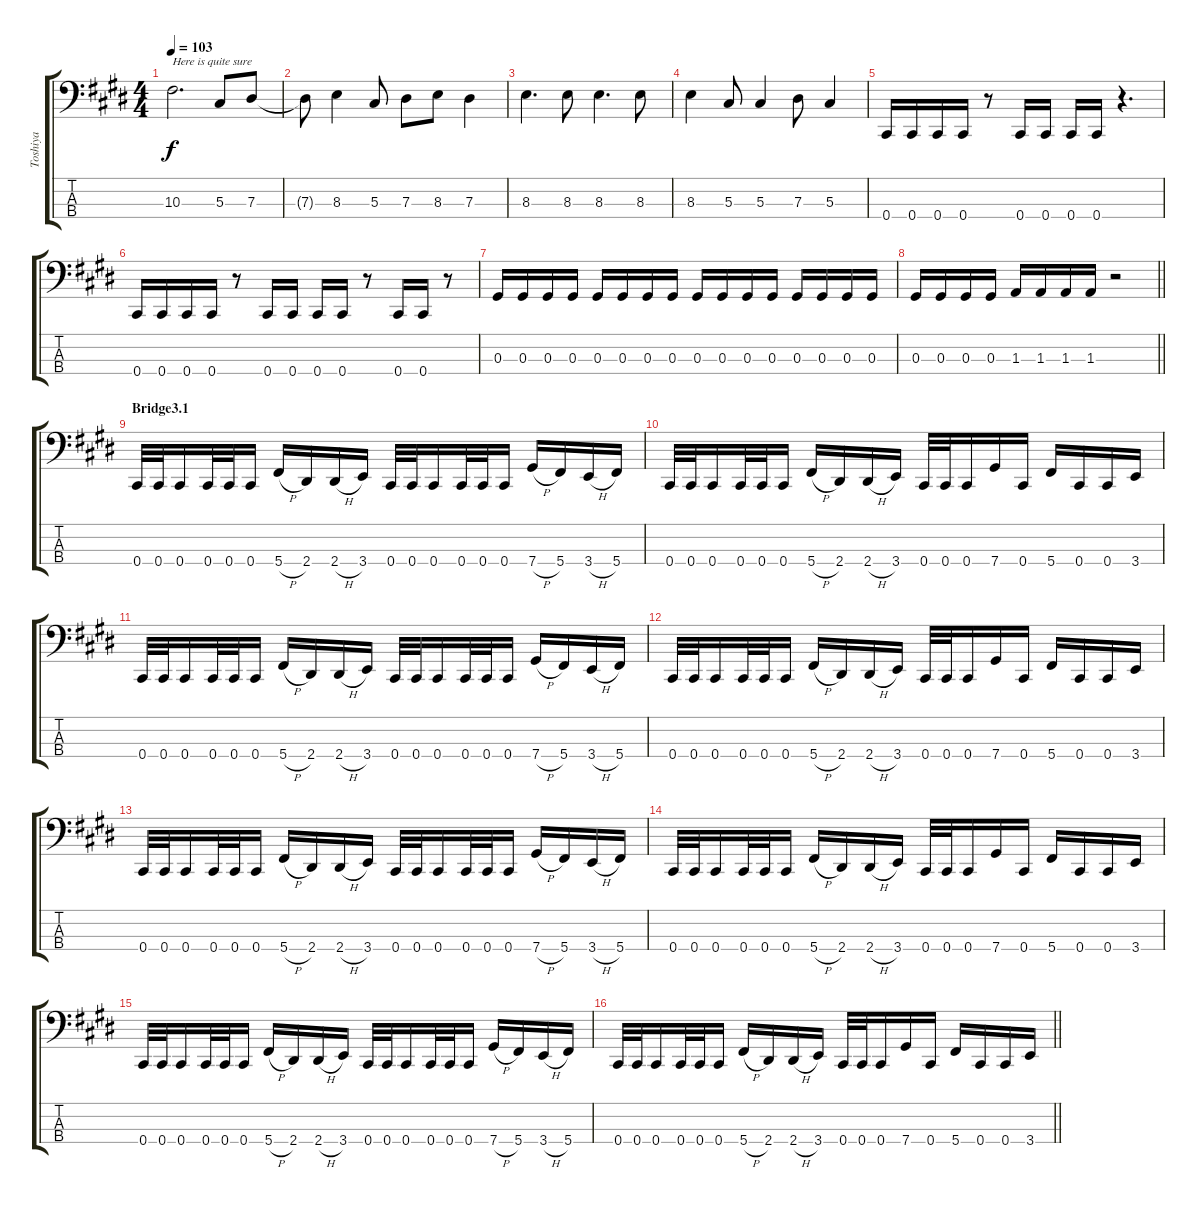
\track ("Toshiya" "Toshiya") {instrument electricbasspick}
\staff {score tabs}
\tuning (Gb2 Db2 Ab1 Db1) {hide}
\ts (4 4)
\tempo 103
\clef f4
\ks c#minor
10.3.2{d txt "Here is quite sure" dy f} 5.3.8 7.3.8 |
7.3{t}.8 8.3.4 5.3.8 7.3.8 8.3.8 7.3.4 |
8.3.4{d} 8.3.8 8.3.4{d} 8.3.8 |
8.3.4 5.3.8 5.3.4 7.3.8 5.3.4 |
0.4.16 0.4.16 0.4.16 0.4.16 r.8 0.4.16 0.4.16 0.4.16 0.4.16 r.4{d} |
0.4.16 0.4.16 0.4.16 0.4.16 r.8 0.4.16 0.4.16 0.4.16 0.4.16 r.8 0.4.16 0.4.16 r.8 |
0.3.16 0.3.16 0.3.16 0.3.16 0.3.16 0.3.16 0.3.16 0.3.16 0.3.16 0.3.16 0.3.16 0.3.16 0.3.16 0.3.16 0.3.16 0.3.16 |
\barLineRight lightlight
0.3.16 0.3.16 0.3.16 0.3.16 1.3.16 1.3.16 1.3.16 1.3.16 r.2 |
\section ("" "Bridge3.1")
0.4.32 0.4.32 0.4.16 0.4.32 0.4.32 0.4.16 5.4{h}.16 2.4.16 2.4{h}.16 3.4.16 0.4.32 0.4.32 0.4.16 0.4.32 0.4.32 0.4.16 7.4{h}.16 5.4.16 3.4{h}.16 5.4.16 |
0.4.32 0.4.32 0.4.16 0.4.32 0.4.32 0.4.16 5.4{h}.16 2.4.16 2.4{h}.16 3.4.16 0.4.32 0.4.32 0.4.16 7.4.16 0.4.16 5.4.16 0.4.16 0.4.16 3.4.16 |
0.4.32 0.4.32 0.4.16 0.4.32 0.4.32 0.4.16 5.4{h}.16 2.4.16 2.4{h}.16 3.4.16 0.4.32 0.4.32 0.4.16 0.4.32 0.4.32 0.4.16 7.4{h}.16 5.4.16 3.4{h}.16 5.4.16 |
0.4.32 0.4.32 0.4.16 0.4.32 0.4.32 0.4.16 5.4{h}.16 2.4.16 2.4{h}.16 3.4.16 0.4.32 0.4.32 0.4.16 7.4.16 0.4.16 5.4.16 0.4.16 0.4.16 3.4.16 |
0.4.32 0.4.32 0.4.16 0.4.32 0.4.32 0.4.16 5.4{h}.16 2.4.16 2.4{h}.16 3.4.16 0.4.32 0.4.32 0.4.16 0.4.32 0.4.32 0.4.16 7.4{h}.16 5.4.16 3.4{h}.16 5.4.16 |
0.4.32 0.4.32 0.4.16 0.4.32 0.4.32 0.4.16 5.4{h}.16 2.4.16 2.4{h}.16 3.4.16 0.4.32 0.4.32 0.4.16 7.4.16 0.4.16 5.4.16 0.4.16 0.4.16 3.4.16 |
0.4.32 0.4.32 0.4.16 0.4.32 0.4.32 0.4.16 5.4{h}.16 2.4.16 2.4{h}.16 3.4.16 0.4.32 0.4.32 0.4.16 0.4.32 0.4.32 0.4.16 7.4{h}.16 5.4.16 3.4{h}.16 5.4.16 |
\barLineRight lightlight
0.4.32 0.4.32 0.4.16 0.4.32 0.4.32 0.4.16 5.4{h}.16 2.4.16 2.4{h}.16 3.4.16 0.4.32 0.4.32 0.4.16 7.4.16 0.4.16 5.4.16 0.4.16 0.4.16 3.4.16
